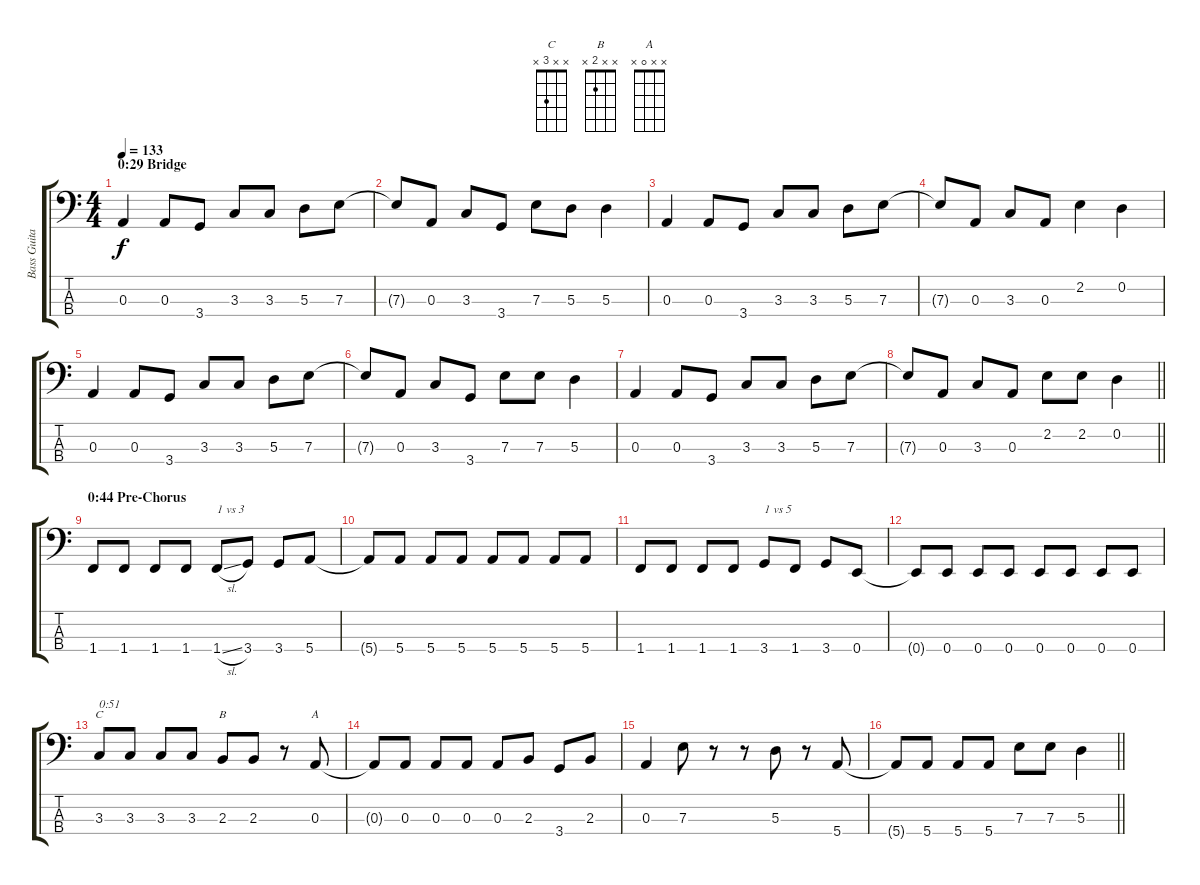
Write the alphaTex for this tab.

\track ("Bass Guitar" "Bass Guita") {instrument electricbasspick}
\staff {score tabs}
\tuning (G2 D2 A1 E1) {hide}
\chord ("C" x x 3 x)
\chord ("B" x x 2 x)
\chord ("A" x x 0 x)
\ts (4 4)
\section ("" "0:29 Bridge")
\tempo 133
\clef f4
\ks c
0.3.4{dy f} 0.3.8 3.4.8 3.3.8 3.3.8 5.3.8 7.3.8 |
7.3{t}.8 0.3.8 3.3.8 3.4.8 7.3.8 5.3.8 5.3.4 |
0.3.4 0.3.8 3.4.8 3.3.8 3.3.8 5.3.8 7.3.8 |
7.3{t}.8 0.3.8 3.3.8 0.3.8 2.2.4 0.2.4 |
0.3.4 0.3.8 3.4.8 3.3.8 3.3.8 5.3.8 7.3.8 |
7.3{t}.8 0.3.8 3.3.8 3.4.8 7.3.8 7.3.8 5.3.4 |
0.3.4 0.3.8 3.4.8 3.3.8 3.3.8 5.3.8 7.3.8 |
\barLineRight lightlight
7.3{t}.8 0.3.8 3.3.8 0.3.8 2.2.8 2.2.8 0.2.4 |
\section ("" "0:44 Pre-Chorus")
1.4.8 1.4.8 1.4.8 1.4.8 1.4{sl}.8{txt "1 vs 3"} 3.4.8 3.4.8 5.4.8 |
5.4{t}.8 5.4.8 5.4.8 5.4.8 5.4.8 5.4.8 5.4.8 5.4.8 |
1.4.8 1.4.8 1.4.8 1.4.8 3.4.8{txt "1 vs 5"} 1.4.8 3.4.8 0.4.8 |
0.4{t}.8 0.4.8 0.4.8 0.4.8 0.4.8 0.4.8 0.4.8 0.4.8 |
3.3.8{ch "C" txt "0:51"} 3.3.8 3.3.8 3.3.8 2.3.8{ch "B"} 2.3.8 r.8 0.3.8{ch "A"} |
0.3{t}.8 0.3.8 0.3.8 0.3.8 0.3.8 2.3.8 3.4.8 2.3.8 |
0.3.4 7.3.8 r.8 r.8 5.3.8 r.8 5.4.8 |
\barLineRight lightlight
5.4{t}.8 5.4.8 5.4.8 5.4.8 7.3.8 7.3.8 5.3.4
